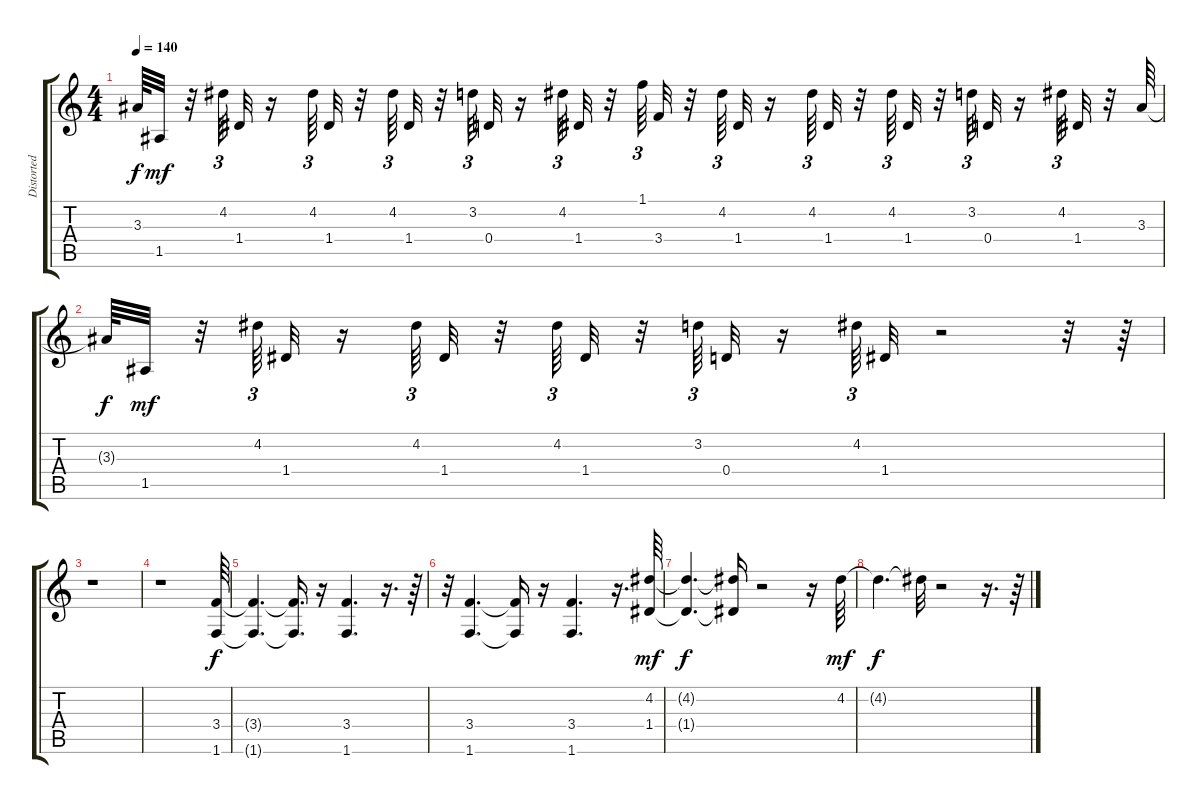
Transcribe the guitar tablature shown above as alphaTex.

\track ("Distorted Guitar 1" "Distorted ") {instrument distortionguitar}
\staff {score tabs}
\tuning (E4 B3 G3 D3 A2 E2) {hide}
\ts (4 4)
\tempo 140
\clef g2
\ks c
3.3{t}.64{dy f} 1.5.32{dy mf} r.32 4.2.64{tu (3 2)} 1.4.32 r.16 4.2.64{tu (3 2)} 1.4.32 r.32 4.2.64{tu (3 2)} 1.4.32 r.32 3.2.64{tu (3 2)} 0.4.32 r.16 4.2.64{tu (3 2)} 1.4.32 r.32 1.1.64{tu (3 2)} 3.4.32 r.32 4.2.64{tu (3 2)} 1.4.32 r.16 4.2.64{tu (3 2)} 1.4.32 r.32 4.2.64{tu (3 2)} 1.4.32 r.32 3.2.64{tu (3 2)} 0.4.32 r.16 4.2.64{tu (3 2)} 1.4.32 r.32 3.3.64 |
3.3{t}.64{dy f} 1.5.32{dy mf} r.32 4.2.64{tu (3 2)} 1.4.32 r.16 4.2.64{tu (3 2)} 1.4.32 r.32 4.2.64{tu (3 2)} 1.4.32 r.32 3.2.64{tu (3 2)} 0.4.32 r.16 4.2.64{tu (3 2)} 1.4.32 r.2 r.32 r.64 |
r.1 |
r.1 (3.4 1.6).64{dy f} |
(3.4{t} 1.6{t}).4{d} (3.4{t} 1.6{t}).16{d} r.16 (3.4 1.6).4{d} r.16{d} r.64 |
r.32 (3.4 1.6).4{d} (3.4{t} 1.6{t}).16 r.16 (3.4 1.6).4{d} r.16{d} (4.2 1.4).64{dy mf} |
(4.2{t} 1.4{t}).4{d dy f} (4.2{t} 1.4{t}).16 r.2 r.16 4.2.64{dy mf} |
4.2{t}.4{d dy f} 4.2{t}.32 r.2 r.16{d} r.64
